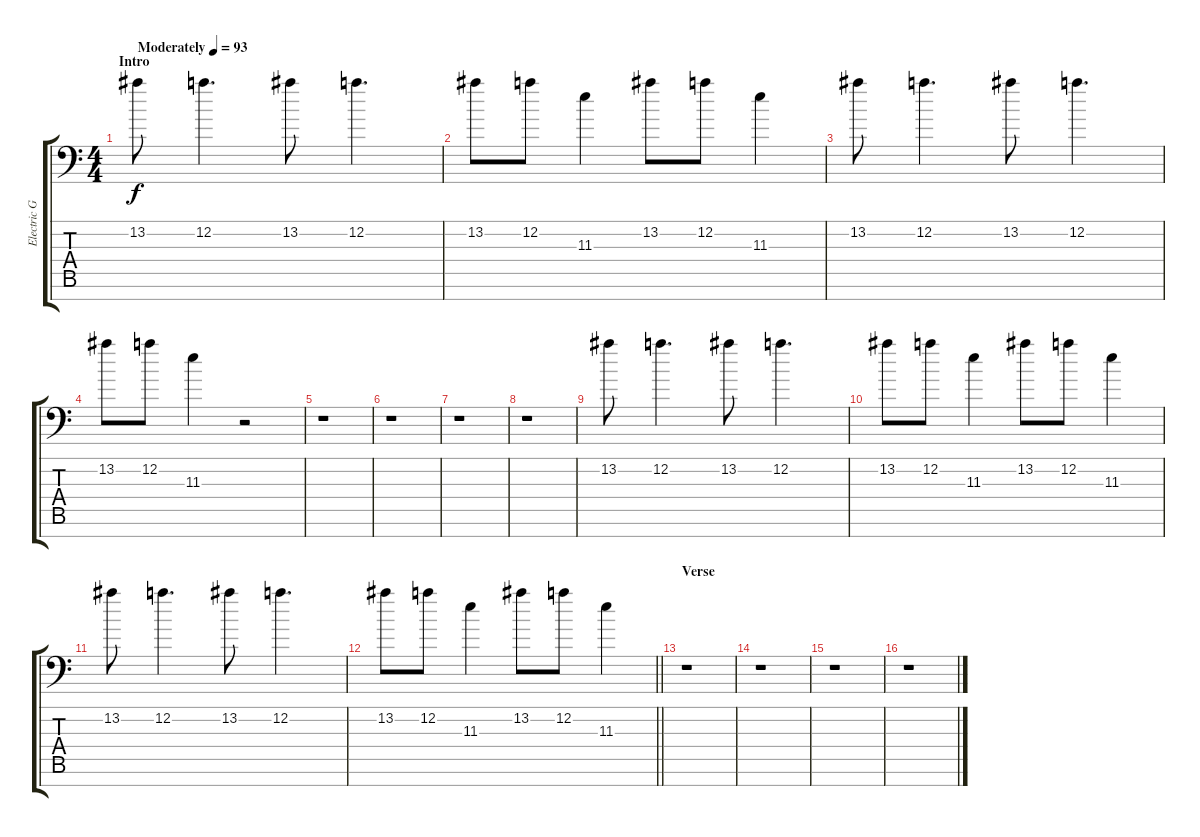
\track ("Electric Guitar 3" "Electric G") {instrument overdrivenguitar}
\staff {score tabs}
\tuning (D4 A3 F3 C3 G2 D2 A1) {hide}
\ts (4 4)
\section ("" "Intro")
\tempo (93 "Moderately")
\clef f4
\ks c
13.2.8{dy f instrument overdrivenguitar} 12.2.4{d} 13.2.8 12.2.4{d} |
13.2.8 12.2.8 11.3.4 13.2.8 12.2.8 11.3.4 |
13.2.8 12.2.4{d} 13.2.8 12.2.4{d} |
13.2.8 12.2.8 11.3.4 r.2 |
r.1 |
r.1 |
r.1 |
r.1 |
13.2.8 12.2.4{d} 13.2.8 12.2.4{d} |
13.2.8 12.2.8 11.3.4 13.2.8 12.2.8 11.3.4 |
13.2.8 12.2.4{d} 13.2.8 12.2.4{d} |
\barLineRight lightlight
13.2.8 12.2.8 11.3.4 13.2.8 12.2.8 11.3.4 |
\section ("" "Verse")
r.1 |
r.1 |
r.1 |
r.1
